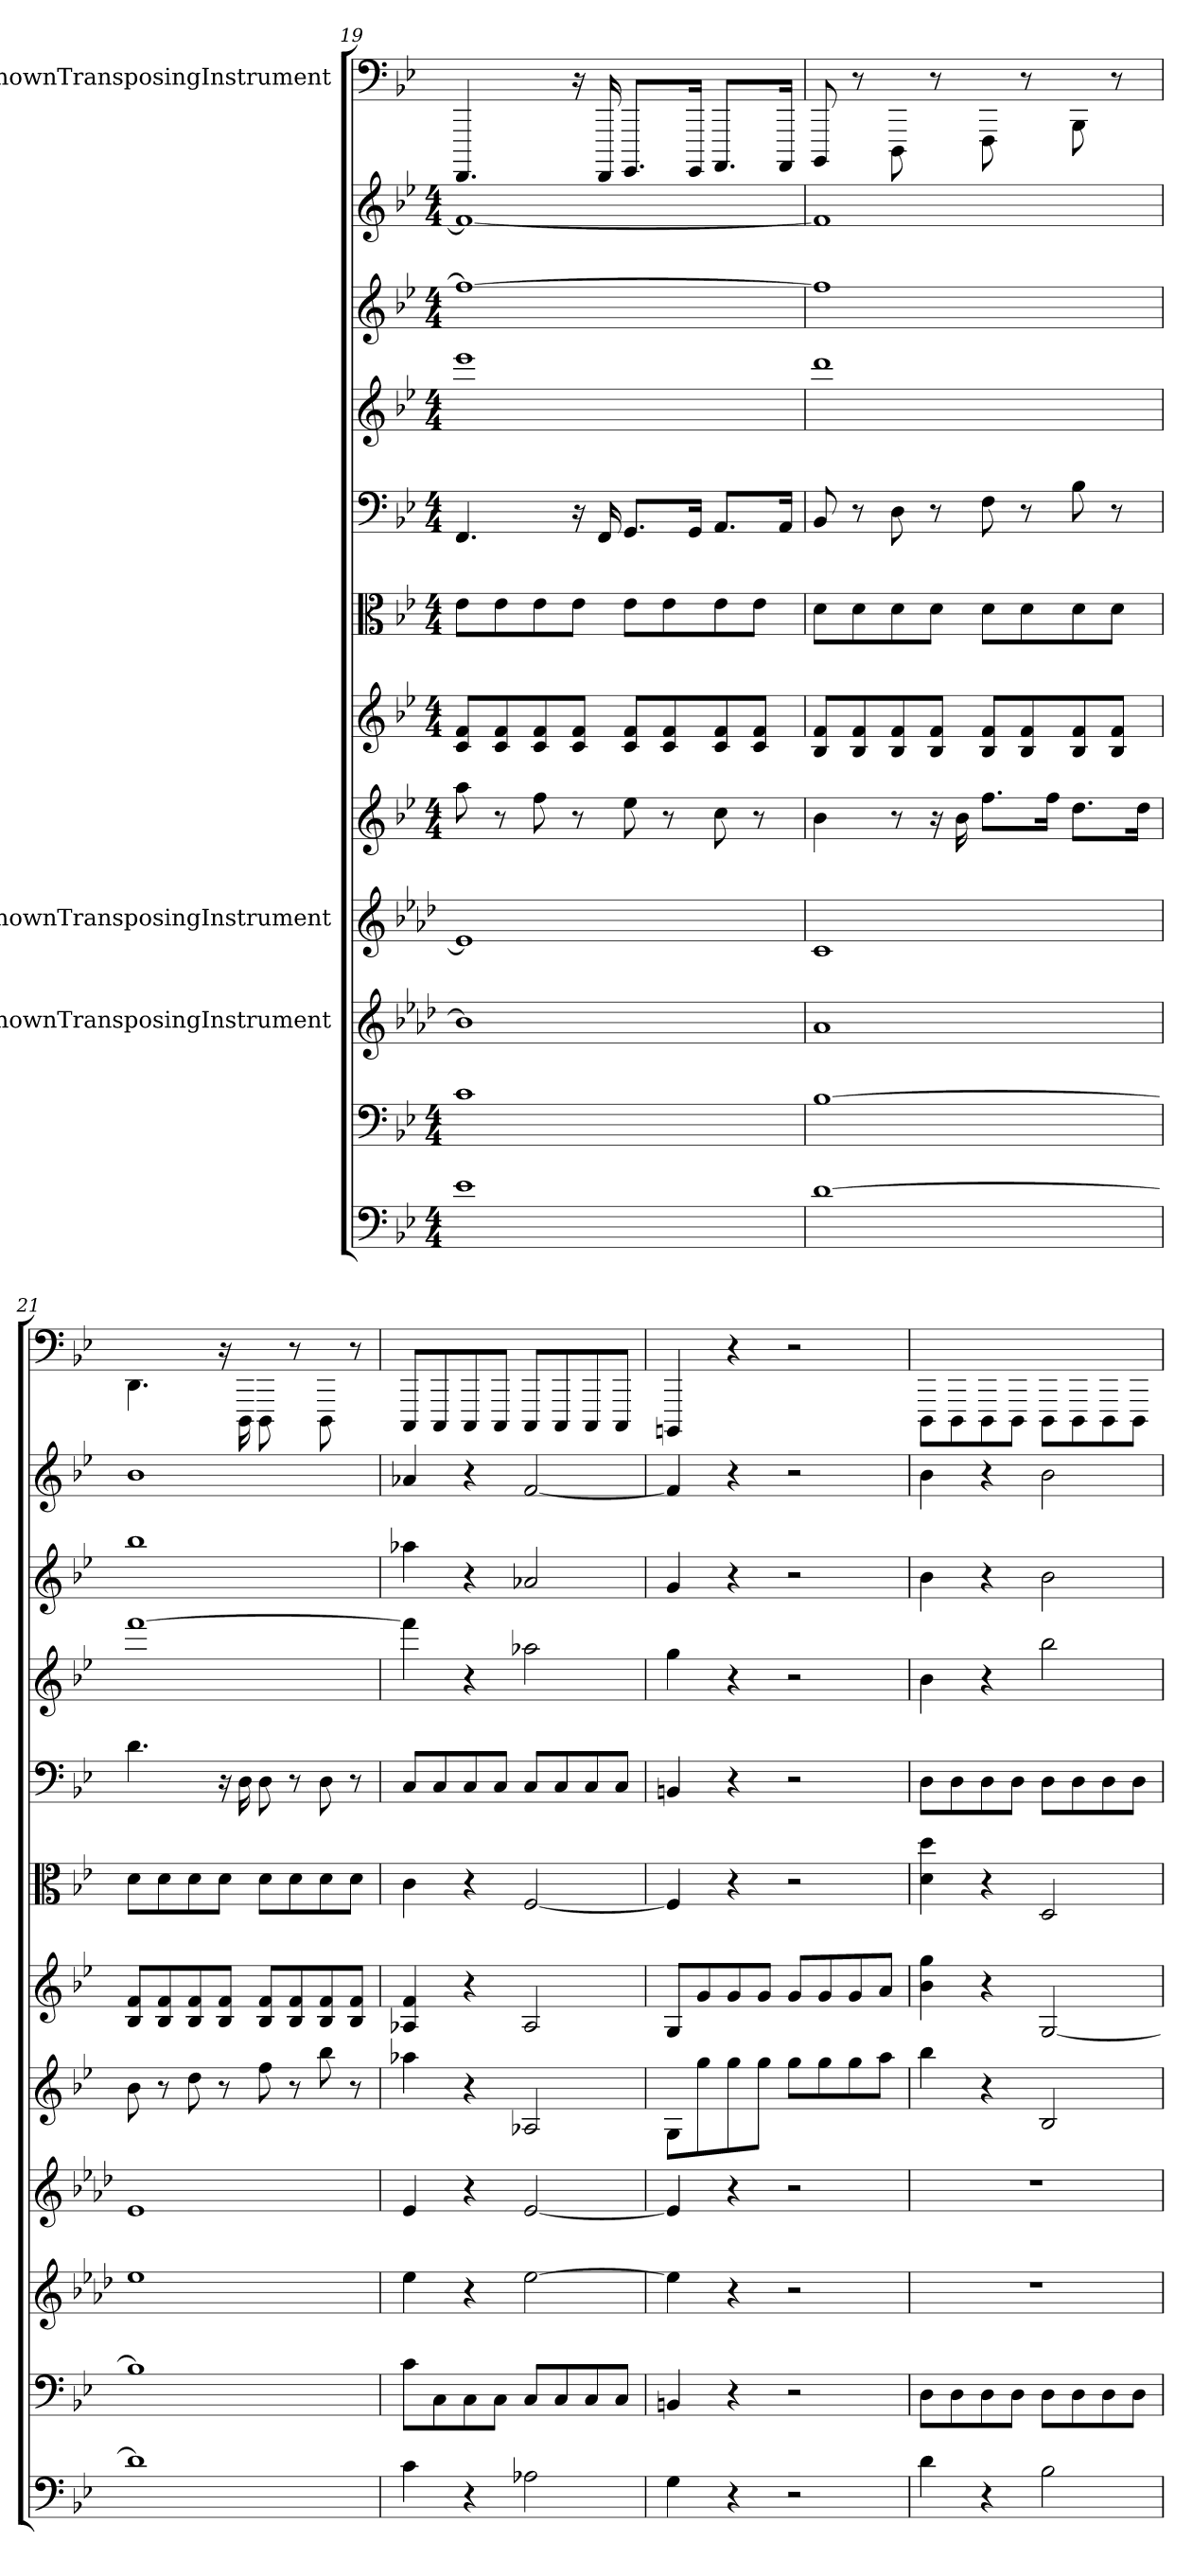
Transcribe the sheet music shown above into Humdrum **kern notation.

**kern	**kern	**kern	**kern	**kern	**kern	**kern	**kern	**kern	**kern	**kern	**kern
*part12	*part11	*part10	*part9	*part8	*part7	*part6	*part5	*part4	*part3	*part2	*part1
*staff12	*staff11	*staff10	*staff9	*staff8	*staff7	*staff6	*staff5	*staff4	*staff3	*staff2	*staff1
*	*	*I"UnknownTransposingInstrument	*I"UnknownTransposingInstrument	*	*	*	*	*	*	*	*I"UnknownTransposingInstrument
*clefF4	*clefF4	*clefG2	*clefG2	*clefG2	*clefG2	*clefC3	*clefF4	*clefG2	*clefG2	*clefG2	*clefF4
*	*	*ITrd-1c-2	*ITrd-1c-2	*	*	*	*	*	*	*	*ITrd-7c-12
*k[b-e-]	*k[b-e-]	*k[b-e-]	*k[b-e-]	*k[b-e-]	*k[b-e-]	*k[b-e-]	*k[b-e-]	*k[b-e-]	*k[b-e-]	*k[b-e-]	*k[b-e-]
*M4/4	*M4/4	*	*	*M4/4	*M4/4	*M4/4	*M4/4	*M4/4	*M4/4	*M4/4	*
=19	=19	=19	=19	=19	=19	=19	=19	=19	=19	=19	=19
1e-\	1c\	1cc\]	1f/]	8aa\	8c/ 8f/L	8e-\L	4.FF/	1eee-\	1ff\_	1f/_	4.FFF/
.	.	.	.	8r	8c/ 8f/	8e-\	.	.	.	.	.
.	.	.	.	8ff\	8c/ 8f/	8e-\	.	.	.	.	.
.	.	.	.	8r	8c/ 8f/J	8e-\J	16r	.	.	.	16r
.	.	.	.	.	.	.	16FF/	.	.	.	16FFF/
.	.	.	.	8ee-\	8c/ 8f/L	8e-\L	8.GG/L	.	.	.	8.GGG/L
.	.	.	.	8r	8c/ 8f/	8e-\	.	.	.	.	.
.	.	.	.	.	.	.	16GG/Jk	.	.	.	16GGG/Jk
.	.	.	.	8cc\	8c/ 8f/	8e-\	8.AA/L	.	.	.	8.AAA/L
.	.	.	.	8r	8c/ 8f/J	8e-\J	.	.	.	.	.
.	.	.	.	.	.	.	16AA/Jk	.	.	.	16AAA/Jk
=20	=20	=20	=20	=20	=20	=20	=20	=20	=20	=20	=20
[1d\	[1B-\	1b-\	1d/	4b-\	8B-/ 8f/L	8d\L	8BB-/	1ddd\	1ff\]	1f/]	8BBB-/
.	.	.	.	.	8B-/ 8f/	8d\	8r	.	.	.	8r
.	.	.	.	8r	8B-/ 8f/	8d\	8D\	.	.	.	8DD\
.	.	.	.	16r	8B-/ 8f/J	8d\J	8r	.	.	.	8r
.	.	.	.	16b-\	.	.	.	.	.	.	.
.	.	.	.	8.ff\L	8B-/ 8f/L	8d\L	8F\	.	.	.	8FF\
.	.	.	.	.	8B-/ 8f/	8d\	8r	.	.	.	8r
.	.	.	.	16ff\Jk	.	.	.	.	.	.	.
.	.	.	.	8.dd\L	8B-/ 8f/	8d\	8B-\	.	.	.	8BB-\
.	.	.	.	.	8B-/ 8f/J	8d\J	8r	.	.	.	8r
.	.	.	.	16dd\Jk	.	.	.	.	.	.	.
=21	=21	=21	=21	=21	=21	=21	=21	=21	=21	=21	=21
1d\]	1B-\]	1ff\	1f/	8b-\	8B-/ 8f/L	8d\L	4.d\	[1fff\	1bb-\	1b-\	4.D\
.	.	.	.	8r	8B-/ 8f/	8d\	.	.	.	.	.
.	.	.	.	8dd\	8B-/ 8f/	8d\	.	.	.	.	.
.	.	.	.	8r	8B-/ 8f/J	8d\J	16r	.	.	.	16r
.	.	.	.	.	.	.	16D\	.	.	.	16DD\
.	.	.	.	8ff\	8B-/ 8f/L	8d\L	8D\	.	.	.	8DD\
.	.	.	.	8r	8B-/ 8f/	8d\	8r	.	.	.	8r
.	.	.	.	8bb-\	8B-/ 8f/	8d\	8D\	.	.	.	8DD\
.	.	.	.	8r	8B-/ 8f/J	8d\J	8r	.	.	.	8r
=22	=22	=22	=22	=22	=22	=22	=22	=22	=22	=22	=22
4c\	8c\L	4ff\	4f/	4aa-X\	4A-X/ 4f/	4c\	8C/L	4fff\]	4aa-X\	4a-X/	8CC/L
.	8C\	.	.	.	.	.	8C/	.	.	.	8CC/
4r	8C\	4r	4r	4r	4r	4r	8C/	4r	4r	4r	8CC/
.	8C\J	.	.	.	.	.	8C/J	.	.	.	8CC/J
2A-X\	8C/L	[2ff\	[2f/	2A-X/	2A-/	[2F/	8C/L	2aa-X\	2a-X/	[2f/	8CC/L
.	8C/	.	.	.	.	.	8C/	.	.	.	8CC/
.	8C/	.	.	.	.	.	8C/	.	.	.	8CC/
.	8C/J	.	.	.	.	.	8C/J	.	.	.	8CC/J
=23	=23	=23	=23	=23	=23	=23	=23	=23	=23	=23	=23
4G\	4BBn/	4ff\]	4f/]	8G\L	8G/L	4F/]	4BBn/	4gg\	4g/	4f/]	4BBBn/
.	.	.	.	8gg\	8g/	.	.	.	.	.	.
4r	4r	4r	4r	8gg\	8g/	4r	4r	4r	4r	4r	4r
.	.	.	.	8gg\J	8g/J	.	.	.	.	.	.
2r	2r	2r	2r	8gg\L	8g/L	2r	2r	2r	2r	2r	2r
.	.	.	.	8gg\	8g/	.	.	.	.	.	.
.	.	.	.	8gg\	8g/	.	.	.	.	.	.
.	.	.	.	8aa\J	8a/J	.	.	.	.	.	.
=24	=24	=24	=24	=24	=24	=24	=24	=24	=24	=24	=24
4d\	8D\L	1r	1r	4bb-\	4b-\ 4gg\	4d\ 4dd\	8D\L	4b-\	4b-\	4b-\	8DD\L
.	8D\	.	.	.	.	.	8D\	.	.	.	8DD\
4r	8D\	.	.	4r	4r	4r	8D\	4r	4r	4r	8DD\
.	8D\J	.	.	.	.	.	8D\J	.	.	.	8DD\J
2B-\	8D\L	.	.	2B-/	[2G/	2D/	8D\L	2bb-\	2b-\	2b-\	8DD\L
.	8D\	.	.	.	.	.	8D\	.	.	.	8DD\
.	8D\	.	.	.	.	.	8D\	.	.	.	8DD\
.	8D\J	.	.	.	.	.	8D\J	.	.	.	8DD\J
=	=	=	=	=	=	=	=	=	=	=	=
*-	*-	*-	*-	*-	*-	*-	*-	*-	*-	*-	*-
